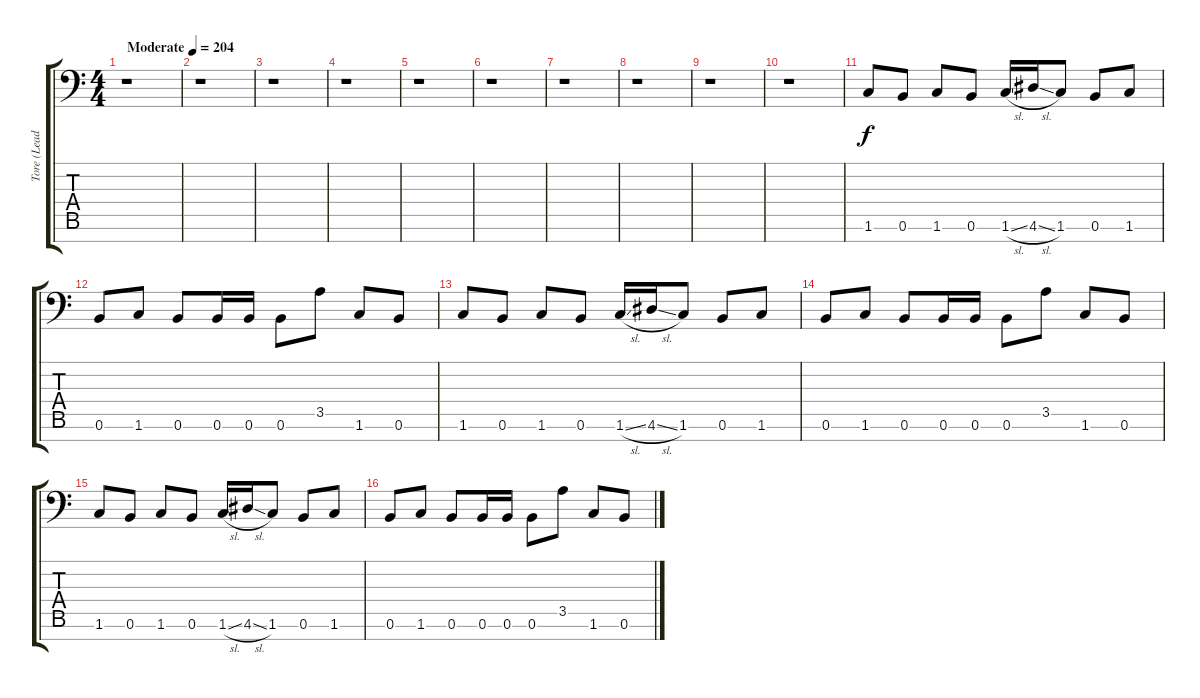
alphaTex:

\track ("Tore (Lead Guitar)" "Tore (Lead") {instrument distortionguitar}
\staff {score tabs}
\tuning (Db4 Ab3 E3 B2 Gb2 B1 Gb1) {hide}
\ts (4 4)
\tempo (204 "Moderate")
\clef f4
\ks c
r.1{dy f instrument distortionguitar} |
r.1 |
r.1 |
r.1 |
r.1 |
r.1 |
r.1 |
r.1 |
r.1 |
r.1 |
1.6.8 0.6.8 1.6.8 0.6.8 1.6{sl}.16 4.6{sl}.16 1.6.8 0.6.8 1.6.8 |
0.6.8 1.6.8 0.6.8 0.6.16 0.6.16 0.6.8 3.5.8 1.6.8 0.6.8 |
1.6.8 0.6.8 1.6.8 0.6.8 1.6{sl}.16 4.6{sl}.16 1.6.8 0.6.8 1.6.8 |
0.6.8 1.6.8 0.6.8 0.6.16 0.6.16 0.6.8 3.5.8 1.6.8 0.6.8 |
1.6.8 0.6.8 1.6.8 0.6.8 1.6{sl}.16 4.6{sl}.16 1.6.8 0.6.8 1.6.8 |
0.6.8 1.6.8 0.6.8 0.6.16 0.6.16 0.6.8 3.5.8 1.6.8 0.6.8
